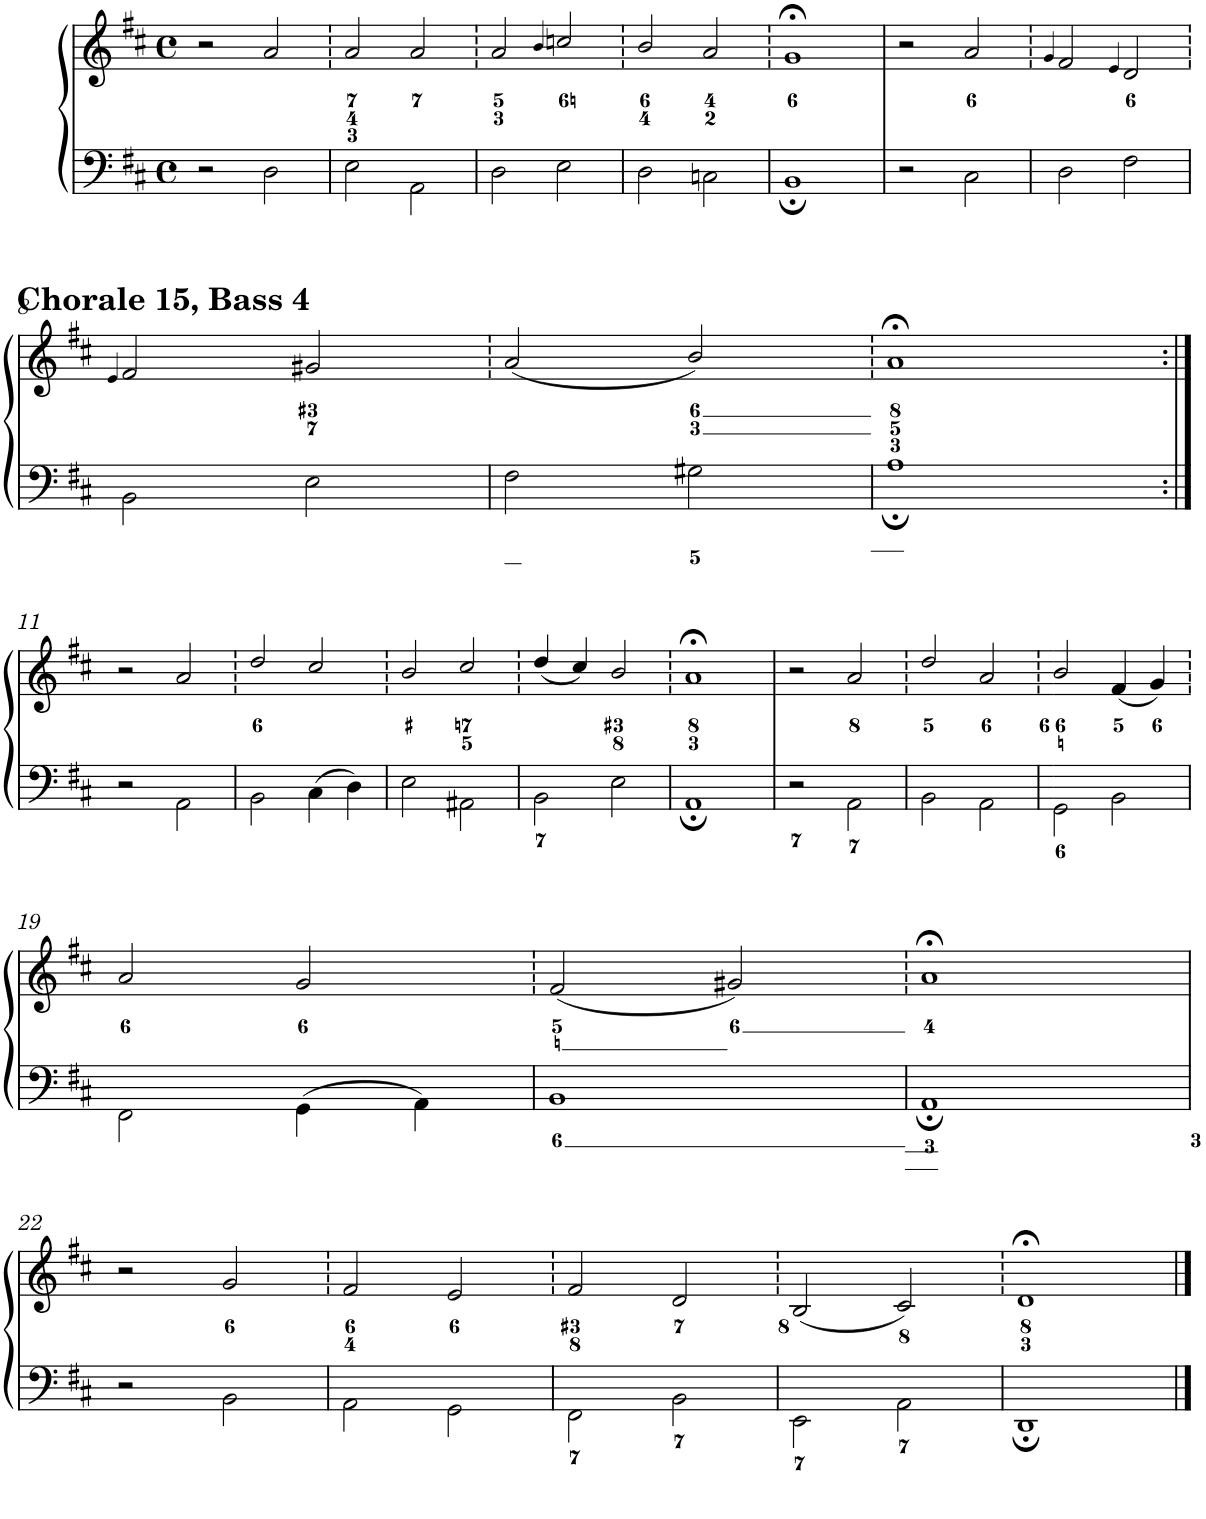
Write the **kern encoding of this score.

**kern	**kern
*part1	*part1
*staff2	*staff1
*I"Piano	*
*I'Pno.	*
*clefF4	*clefG2
*k[f#c#]	*k[f#c#]
*D:	*D:
*M4/4	*M4/4
*met(c)	*met(c)
=1	=1
2r	2r
2D\	2a/
=2	=2
2E\	2a/
2AA\	2a/
=3	=3
2D\	2a/
.	4qb/
2E\	2ccn/
=4	=4
2D\	2b/
2Cn\	2a/
=5	=5
1BB;	1g;<
=6	=6
2r	2r
2C#\	2a/
=7	=7
.	4qg/
2D\	2f#/
.	4qe/
2F#\	2d/
!!LO:LB:g=z
=8	=8
.	4qe/
2BB\	2f#/
2E\	2g#X/
=9	=9
2F#\	(2a/
2G#X\	2b/)
=10	=10
1A;	1a;<
!!LO:LB:g=z
=11:|!	=11:|!
2r	2r
2AA\	2a/
=12	=12
2BB\	2dd/
4C#\	2cc#/
4D\	.
=13	=13
2E\	2b/
2AA#X\	2cc#/
=14	=14
2BB\	(4dd/
.	4cc#/)
2E\	2b/
=15	=15
1AA;	1a;<
=16	=16
2r	2r
2AA\	2a/
=17	=17
2BB\	2dd/
2AA\	2a/
=18	=18
2GG\	2b/
2BB\	(4f#/
.	4g/)
!!LO:LB:g=z
=19	=19
2FF#\	2a/
4GG\	2g/
4AA\	.
=20	=20
1BB	(2f#/
.	2g#X/)
=21	=21
1AA;	1a;<
!!LO:LB:g=z
=22	=22
2r	2r
2BB\	2g/
=23	=23
2AA\	2f#/
2GG\	2e/
=24	=24
2FF#\	2f#/
2BB\	2d/
=25	=25
2EE\	(2B/
2AA\	2c#/)
=26	=26
1DD;	1d;<
==	==
*-	*-
